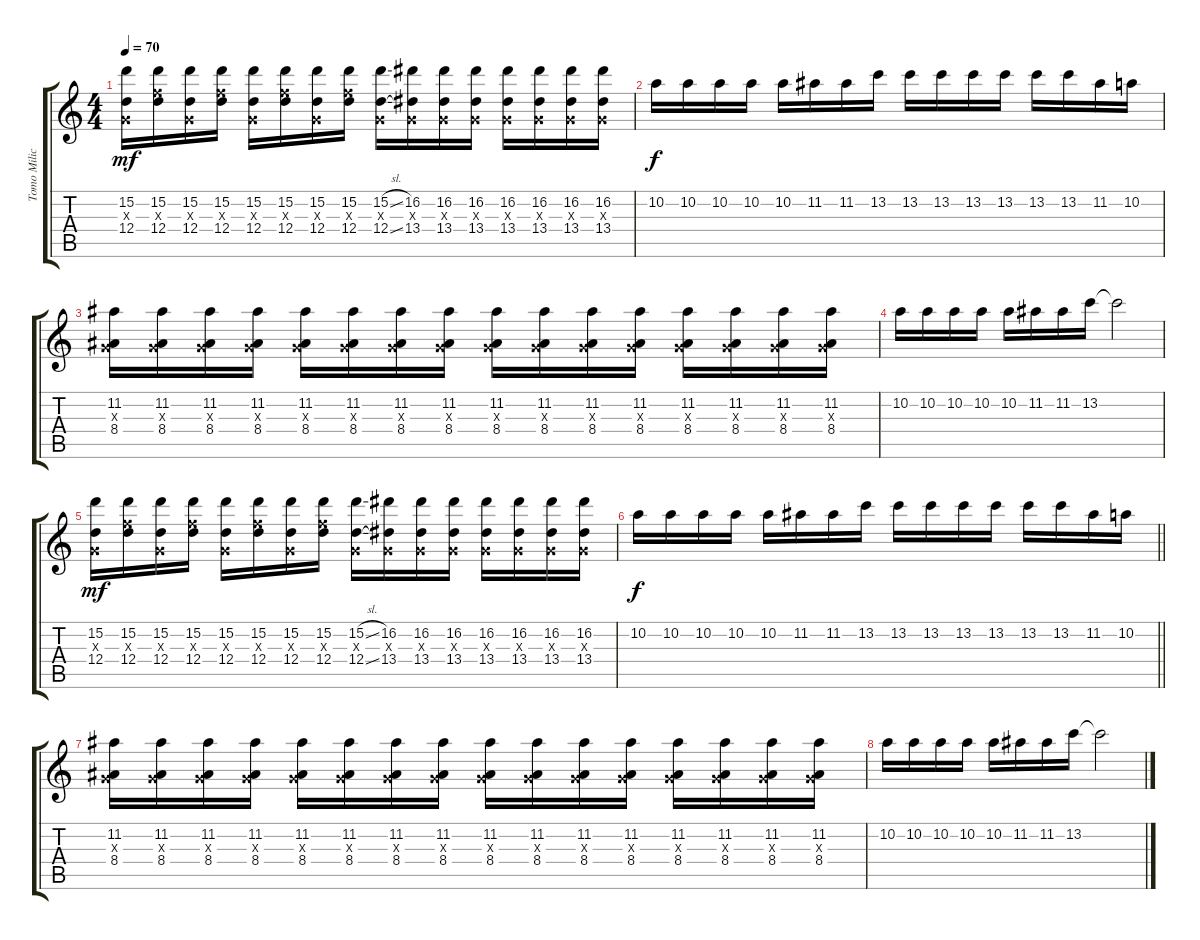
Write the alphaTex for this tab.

\track ("Tomo Milicevic (Lead Guitar)" "Tomo Milic") {instrument overdrivenguitar}
\staff {score tabs}
\tuning (E4 B3 G3 D3 A2 E2) {hide}
\ts (4 4)
\tempo 70
\clef g2
\ks c
(15.2 0.3{x} 12.4).16{dy mf} (15.2 10.3{x} 12.4).16 (15.2 0.3{x} 12.4).16 (15.2 10.3{x} 12.4).16 (15.2 0.3{x} 12.4).16 (15.2 10.3{x} 12.4).16 (15.2 0.3{x} 12.4).16 (15.2 10.3{x} 12.4).16 (15.2{sl} 0.3{x} 12.4{sl}).16 (16.2 0.3{x} 13.4).16 (16.2 0.3{x} 13.4).16 (16.2 0.3{x} 13.4).16 (16.2 0.3{x} 13.4).16 (16.2 0.3{x} 13.4).16 (16.2 0.3{x} 13.4).16 (16.2 0.3{x} 13.4).16 |
10.2.16{dy f} 10.2.16 10.2.16 10.2.16 10.2.16 11.2.16 11.2.16 13.2.16 13.2.16 13.2.16 13.2.16 13.2.16 13.2.16 13.2.16 11.2.16 10.2.16 |
(11.2 0.3{x} 8.4).16 (11.2 0.3{x} 8.4).16 (11.2 0.3{x} 8.4).16 (11.2 0.3{x} 8.4).16 (11.2 0.3{x} 8.4).16 (11.2 0.3{x} 8.4).16 (11.2 0.3{x} 8.4).16 (11.2 0.3{x} 8.4).16 (11.2 0.3{x} 8.4).16 (11.2 0.3{x} 8.4).16 (11.2 0.3{x} 8.4).16 (11.2 0.3{x} 8.4).16 (11.2 0.3{x} 8.4).16 (11.2 0.3{x} 8.4).16 (11.2 0.3{x} 8.4).16 (11.2 0.3{x} 8.4).16 |
10.2.16 10.2.16 10.2.16 10.2.16 10.2.16 11.2.16 11.2.16 13.2.16 13.2{t}.2 |
(15.2 0.3{x} 12.4).16{dy mf} (15.2 10.3{x} 12.4).16 (15.2 0.3{x} 12.4).16 (15.2 10.3{x} 12.4).16 (15.2 0.3{x} 12.4).16 (15.2 10.3{x} 12.4).16 (15.2 0.3{x} 12.4).16 (15.2 10.3{x} 12.4).16 (15.2{sl} 0.3{x} 12.4{sl}).16 (16.2 0.3{x} 13.4).16 (16.2 0.3{x} 13.4).16 (16.2 0.3{x} 13.4).16 (16.2 0.3{x} 13.4).16 (16.2 0.3{x} 13.4).16 (16.2 0.3{x} 13.4).16 (16.2 0.3{x} 13.4).16 |
\barLineRight lightlight
10.2.16{dy f} 10.2.16 10.2.16 10.2.16 10.2.16 11.2.16 11.2.16 13.2.16 13.2.16 13.2.16 13.2.16 13.2.16 13.2.16 13.2.16 11.2.16 10.2.16 |
(11.2 0.3{x} 8.4).16 (11.2 0.3{x} 8.4).16 (11.2 0.3{x} 8.4).16 (11.2 0.3{x} 8.4).16 (11.2 0.3{x} 8.4).16 (11.2 0.3{x} 8.4).16 (11.2 0.3{x} 8.4).16 (11.2 0.3{x} 8.4).16 (11.2 0.3{x} 8.4).16 (11.2 0.3{x} 8.4).16 (11.2 0.3{x} 8.4).16 (11.2 0.3{x} 8.4).16 (11.2 0.3{x} 8.4).16 (11.2 0.3{x} 8.4).16 (11.2 0.3{x} 8.4).16 (11.2 0.3{x} 8.4).16 |
10.2.16 10.2.16 10.2.16 10.2.16 10.2.16 11.2.16 11.2.16 13.2.16 13.2{t}.2
